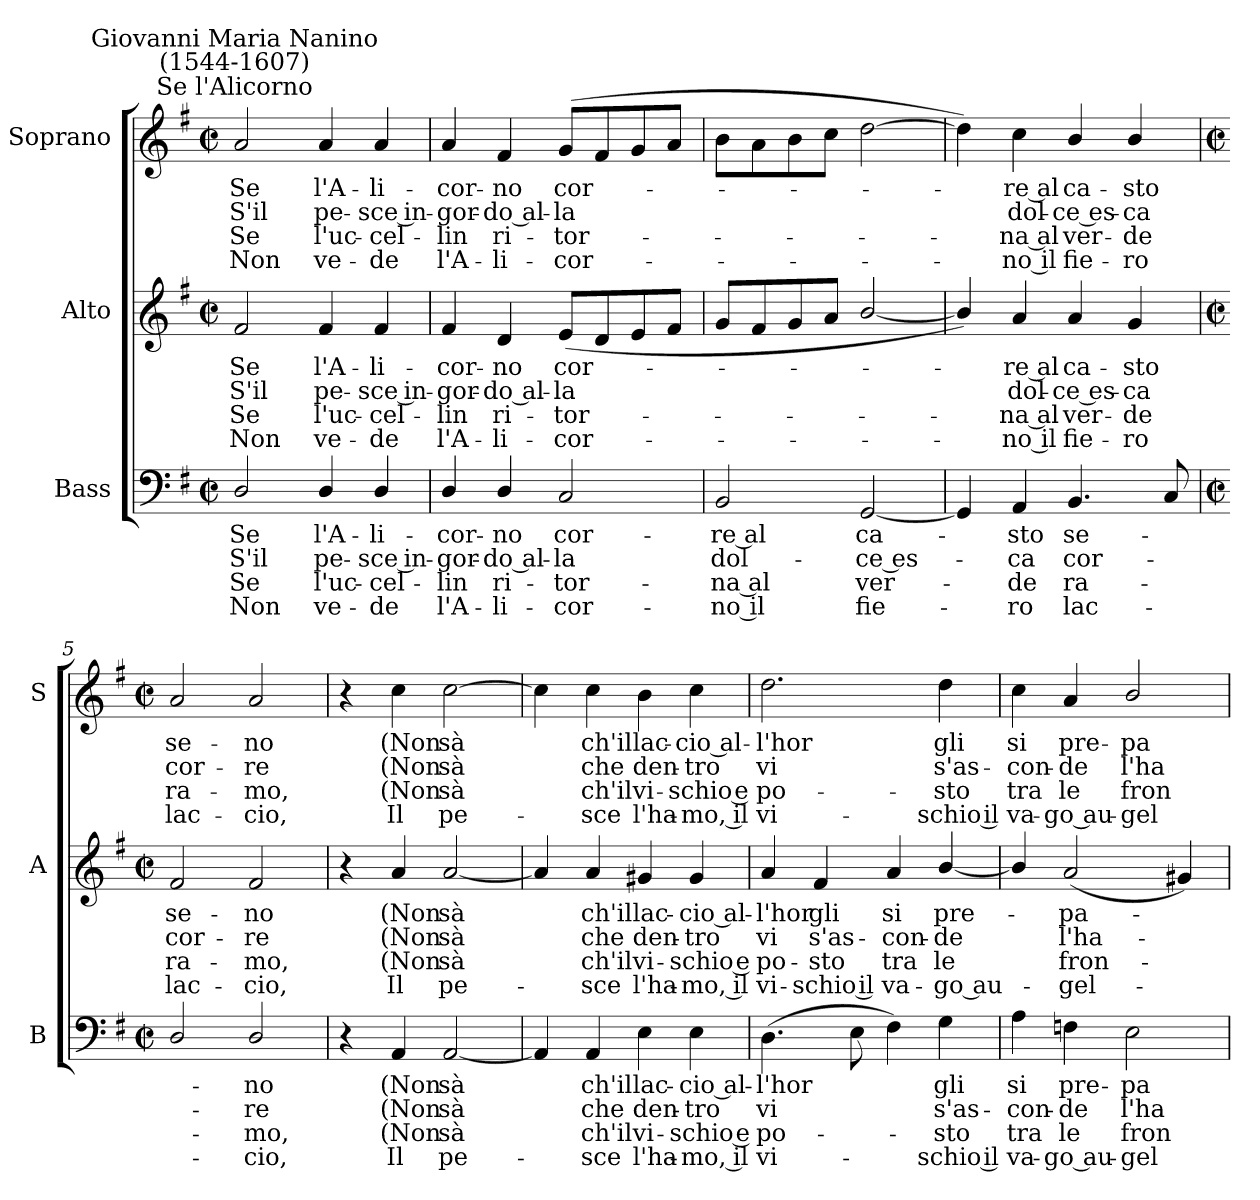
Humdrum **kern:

**kern	**text	**text	**text	**text	**kern	**text	**text	**text	**text	**kern	**text	**text	**text	**text
*part3	*part3	*part3	*part3	*part3	*part2	*part2	*part2	*part2	*part2	*part1	*part1	*part1	*part1	*part1
*staff3	*staff3	*staff3	*staff3	*staff3	*staff2	*staff2	*staff2	*staff2	*staff2	*staff1	*staff1	*staff1	*staff1	*staff1
*I"Bass	*	*	*	*	*I"Alto	*	*	*	*	*I"Soprano	*	*	*	*
*I'B	*	*	*	*	*I'A	*	*	*	*	*I'S	*	*	*	*
*clefF4	*	*	*	*	*clefG2	*	*	*	*	*clefG2	*	*	*	*
*k[f#]	*	*	*	*	*k[f#]	*	*	*	*	*k[f#]	*	*	*	*
*G:	*	*	*	*	*G:	*	*	*	*	*G:	*	*	*	*
*M2/2	*	*	*	*	*M2/2	*	*	*	*	*M2/2	*	*	*	*
*met(c|)	*	*	*	*	*met(c|)	*	*	*	*	*met(c|)	*	*	*	*
=1	=1	=1	=1	=1	=1	=1	=1	=1	=1	=1	=1	=1	=1	=1
!	!	!	!	!	!	!	!	!	!	!LO:TX:a:cj:t=Se l'Alicorno	!	!	!	!
!	!	!	!	!	!	!	!	!	!	!LO:TX:a:cj:t=Giovanni Maria Nanino\n(1544-1607)	!	!	!	!
!	!LO:LY:b	!LO:LY:b	!LO:LY:b	!LO:LY:b	!	!LO:LY:b	!LO:LY:b	!LO:LY:b	!LO:LY:b	!	!LO:LY:b	!LO:LY:b	!LO:LY:b	!LO:LY:b
2D/	Se	S'il	Se	Non	2f#	Se	S'il	Se	Non	2a	Se	S'il	Se	Non
!	!LO:LY:b	!LO:LY:b	!LO:LY:b	!LO:LY:b	!	!LO:LY:b	!LO:LY:b	!LO:LY:b	!LO:LY:b	!	!LO:LY:b	!LO:LY:b	!LO:LY:b	!LO:LY:b
4D/	l'A-	-pe-	-l'uc-	-ve-	4f#	l'A-	-pe-	-l'uc-	-ve-	4a	l'A-	-pe-	-l'uc-	-ve-
!	!LO:LY:b	!LO:LY:b	!LO:LY:b	!LO:LY:b	!	!LO:LY:b	!LO:LY:b	!LO:LY:b	!LO:LY:b	!	!LO:LY:b	!LO:LY:b	!LO:LY:b	!LO:LY:b
4D/	-li-	-sce in-	-cel-	-de	4f#	-li-	-sce in-	-cel-	-de	4a	-li-	-sce in-	-cel-	-de
=2	=2	=2	=2	=2	=2	=2	=2	=2	=2	=2	=2	=2	=2	=2
!	!LO:LY:b	!LO:LY:b	!LO:LY:b	!LO:LY:b	!	!LO:LY:b	!LO:LY:b	!LO:LY:b	!LO:LY:b	!	!LO:LY:b	!LO:LY:b	!LO:LY:b	!LO:LY:b
4D/	cor-	-gor-	-lin	l'A-	4f#	cor-	-gor-	-lin	l'A-	4a	cor-	-gor-	-lin	l'A-
!	!LO:LY:b	!LO:LY:b	!LO:LY:b	!LO:LY:b	!	!LO:LY:b	!LO:LY:b	!LO:LY:b	!LO:LY:b	!	!LO:LY:b	!LO:LY:b	!LO:LY:b	!LO:LY:b
4D/	-no	do al-	-ri-	-li-	4d	-no	do al-	-ri-	-li-	4f#	-no	do al-	-ri-	-li-
!	!LO:LY:b	!LO:LY:b	!LO:LY:b	!LO:LY:b	!	!LO:LY:b	!LO:LY:b	!LO:LY:b	!LO:LY:b	!	!LO:LY:b	!LO:LY:b	!LO:LY:b	!LO:LY:b
2C	-cor-	-la	tor-	-cor-	(<8eL	-cor-	la	tor-	cor-	(<8gL	-cor-	la	tor-	cor-
.	.	.	.	.	8d	.	.	.	.	8f#	.	.	.	.
.	.	.	.	.	8e	.	.	.	.	8g	.	.	.	.
.	.	.	.	.	8f#J	.	.	.	.	8aJ	.	.	.	.
=3	=3	=3	=3	=3	=3	=3	=3	=3	=3	=3	=3	=3	=3	=3
!	!LO:LY:b	!LO:LY:b	!LO:LY:b	!LO:LY:b	!	!	!	!	!	!	!	!	!	!
2BB	-re al	dol-	-na al	no il	8gL	.	.	.	.	8bL	.	.	.	.
.	.	.	.	.	8f#	.	.	.	.	8a	.	.	.	.
.	.	.	.	.	8g	.	.	.	.	8b	.	.	.	.
.	.	.	.	.	8aJ	.	.	.	.	8ccJ	.	.	.	.
!	!LO:LY:b	!LO:LY:b	!LO:LY:b	!LO:LY:b	!	!	!	!	!	!	!	!	!	!
[2GG	ca-	ce es-	ver-	fie-	[2b/	.	.	.	.	[2dd	.	.	.	.
=4	=4	=4	=4	=4	=4	=4	=4	=4	=4	=4	=4	=4	=4	=4
4GG]	.	.	.	.	4b/])	.	.	.	.	4dd])	.	.	.	.
!	!LO:LY:b	!LO:LY:b	!LO:LY:b	!LO:LY:b	!	!LO:LY:b	!LO:LY:b	!LO:LY:b	!LO:LY:b	!	!LO:LY:b	!LO:LY:b	!LO:LY:b	!LO:LY:b
4AA	sto	ca	de	ro	4a	re al	dol-	-na al	no il	4cc	re al	dol-	-na al	no il
!	!LO:LY:b	!LO:LY:b	!LO:LY:b	!LO:LY:b	!	!LO:LY:b	!LO:LY:b	!LO:LY:b	!LO:LY:b	!	!LO:LY:b	!LO:LY:b	!LO:LY:b	!LO:LY:b
4.BB	se-	cor-	ra-	lac-	4a	ca-	-ce es-	-ver-	-fie-	4b/	ca-	-ce es-	-ver-	-fie-
!	!	!	!	!	!	!LO:LY:b	!LO:LY:b	!LO:LY:b	!LO:LY:b	!	!LO:LY:b	!LO:LY:b	!LO:LY:b	!LO:LY:b
.	.	.	.	.	4g	-sto	ca	de	ro	4b/	-sto	ca	de	ro
8C	.	.	.	.	.	.	.	.	.	.	.	.	.	.
!!LO:LB:g=z
=5	=5	=5	=5	=5	=5	=5	=5	=5	=5	=5	=5	=5	=5	=5
*M2/2	*	*	*	*	*M2/2	*	*	*	*	*M2/2	*	*	*	*
*met(c|)	*	*	*	*	*met(c|)	*	*	*	*	*met(c|)	*	*	*	*
!	!	!	!	!	!	!LO:LY:b	!LO:LY:b	!LO:LY:b	!LO:LY:b	!	!LO:LY:b	!LO:LY:b	!LO:LY:b	!LO:LY:b
2D/	.	.	.	.	2f#	se-	-cor-	-ra-	-lac-	2a	se-	-cor-	-ra-	-lac-
!	!LO:LY:b	!LO:LY:b	!LO:LY:b	!LO:LY:b	!	!LO:LY:b	!LO:LY:b	!LO:LY:b	!LO:LY:b	!	!LO:LY:b	!LO:LY:b	!LO:LY:b	!LO:LY:b
2D/	no	re	mo,	cio,	2f#	-no	re	mo,	cio,	2a	-no	re	mo,	cio,
=6	=6	=6	=6	=6	=6	=6	=6	=6	=6	=6	=6	=6	=6	=6
4r	.	.	.	.	4r	.	.	.	.	4r	.	.	.	.
!	!LO:LY:b	!LO:LY:b	!LO:LY:b	!LO:LY:b	!	!LO:LY:b	!LO:LY:b	!LO:LY:b	!LO:LY:b	!	!LO:LY:b	!LO:LY:b	!LO:LY:b	!LO:LY:b
4AA	(Non	(Non	(Non	Il	4a	(Non	(Non	(Non	Il	4cc	(Non	(Non	(Non	Il
!	!LO:LY:b	!LO:LY:b	!LO:LY:b	!LO:LY:b	!	!LO:LY:b	!LO:LY:b	!LO:LY:b	!LO:LY:b	!	!LO:LY:b	!LO:LY:b	!LO:LY:b	!LO:LY:b
[2AA	sà	sà	sà	pe-	[2a	sà	sà	sà	pe-	[2cc	sà	sà	sà	pe-
=7	=7	=7	=7	=7	=7	=7	=7	=7	=7	=7	=7	=7	=7	=7
4AA]	.	.	.	.	4a]	.	.	.	.	4cc]	.	.	.	.
!	!LO:LY:b	!LO:LY:b	!LO:LY:b	!LO:LY:b	!	!LO:LY:b	!LO:LY:b	!LO:LY:b	!LO:LY:b	!	!LO:LY:b	!LO:LY:b	!LO:LY:b	!LO:LY:b
4AA	ch'il	che	ch'il	sce	4a	ch'il	che	ch'il	sce	4cc	ch'il	che	ch'il	sce
!	!LO:LY:b	!LO:LY:b	!LO:LY:b	!LO:LY:b	!	!LO:LY:b	!LO:LY:b	!LO:LY:b	!LO:LY:b	!	!LO:LY:b	!LO:LY:b	!LO:LY:b	!LO:LY:b
4E	lac-	-den-	-vi-	-l'ha-	4g#X	lac-	-den-	-vi-	-l'ha-	4b	lac-	-den-	-vi-	-l'ha-
!	!LO:LY:b	!LO:LY:b	!LO:LY:b	!LO:LY:b	!	!LO:LY:b	!LO:LY:b	!LO:LY:b	!LO:LY:b	!	!LO:LY:b	!LO:LY:b	!LO:LY:b	!LO:LY:b
4E	-cio al-	-tro	schio e	mo, il	4g#	-cio al-	-tro	schio e	mo, il	4cc	-cio al-	-tro	schio e	mo, il
=8	=8	=8	=8	=8	=8	=8	=8	=8	=8	=8	=8	=8	=8	=8
!	!LO:LY:b	!LO:LY:b	!LO:LY:b	!LO:LY:b	!	!LO:LY:b	!LO:LY:b	!LO:LY:b	!LO:LY:b	!	!LO:LY:b	!LO:LY:b	!LO:LY:b	!LO:LY:b
(>4.D	l'hor	vi	po-	vi-	4a	l'hor	vi	po-	-vi-	2.dd	l'hor	vi	po-	-vi-
!	!	!	!	!	!	!LO:LY:b	!LO:LY:b	!LO:LY:b	!LO:LY:b	!	!	!	!	!
.	.	.	.	.	4f#	-gli	s'as-	-sto	schio il	.	.	.	.	.
8E	.	.	.	.	.	.	.	.	.	.	.	.	.	.
!	!	!	!	!	!	!LO:LY:b	!LO:LY:b	!LO:LY:b	!LO:LY:b	!	!	!	!	!
4F#)	.	.	.	.	4a	si	con-	-tra	va-	.	.	.	.	.
!	!LO:LY:b	!LO:LY:b	!LO:LY:b	!LO:LY:b	!	!LO:LY:b	!LO:LY:b	!LO:LY:b	!LO:LY:b	!	!LO:LY:b	!LO:LY:b	!LO:LY:b	!LO:LY:b
4G	gli	s'as-	-sto	schio il	[4b/	-pre-	de	le	go au-	4dd	-gli	s'as-	-sto	schio il
=9	=9	=9	=9	=9	=9	=9	=9	=9	=9	=9	=9	=9	=9	=9
!	!LO:LY:b	!LO:LY:b	!LO:LY:b	!LO:LY:b	!	!	!	!	!	!	!LO:LY:b	!LO:LY:b	!LO:LY:b	!LO:LY:b
4A	si	con-	-tra	va-	4b/]	.	.	.	.	4cc	si	con-	-tra	va-
!	!LO:LY:b	!LO:LY:b	!LO:LY:b	!LO:LY:b	!	!LO:LY:b	!LO:LY:b	!LO:LY:b	!LO:LY:b	!	!LO:LY:b	!LO:LY:b	!LO:LY:b	!LO:LY:b
4Fn	-pre-	-de	le	go au-	(<2a	pa-	l'ha-	fron-	gel-	4a	-pre-	-de	le	go au-
!	!LO:LY:b	!LO:LY:b	!LO:LY:b	!LO:LY:b	!	!	!	!	!	!	!LO:LY:b	!LO:LY:b	!LO:LY:b	!LO:LY:b
2E	-pa-	-l'ha-	-fron-	-gel-	.	.	.	.	.	2b/	-pa-	-l'ha-	-fron-	-gel-
.	.	.	.	.	4g#X)	.	.	.	.	.	.	.	.	.
=	=	=	=	=	=	=	=	=	=	=	=	=	=	=
*-	*-	*-	*-	*-	*-	*-	*-	*-	*-	*-	*-	*-	*-	*-
